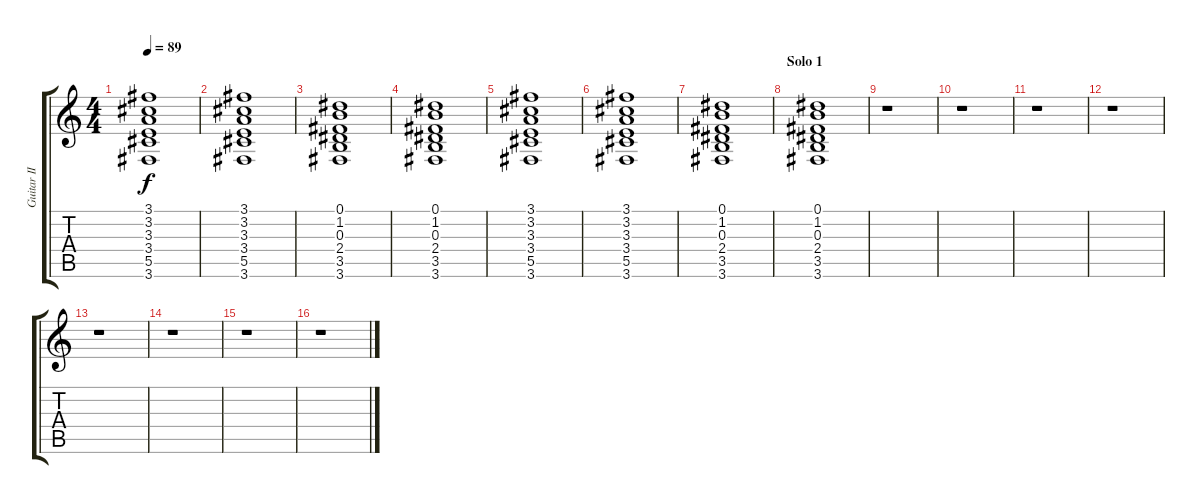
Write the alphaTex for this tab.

\track ("Guitar II" "Guitar II") {instrument electricguitarclean}
\staff {score tabs}
\tuning (Eb4 Bb3 Gb3 Db3 Ab2 Eb2) {hide}
\ts (4 4)
\tempo 89
\clef g2
\ks c
(3.1 3.2 3.3 3.4 5.5 3.6).1{dy f instrument electricguitarclean} |
(3.1 3.2 3.3 3.4 5.5 3.6).1 |
(0.1 1.2 0.3 2.4 3.5 3.6).1 |
(0.1 1.2 0.3 2.4 3.5 3.6).1 |
(3.1 3.2 3.3 3.4 5.5 3.6).1 |
(3.1 3.2 3.3 3.4 5.5 3.6).1 |
(0.1 1.2 0.3 2.4 3.5 3.6).1 |
\section ("" "Solo 1")
(0.1 1.2 0.3 2.4 3.5 3.6).1 |
r.1 |
r.1 |
r.1 |
r.1 |
r.1 |
r.1 |
r.1 |
r.1
